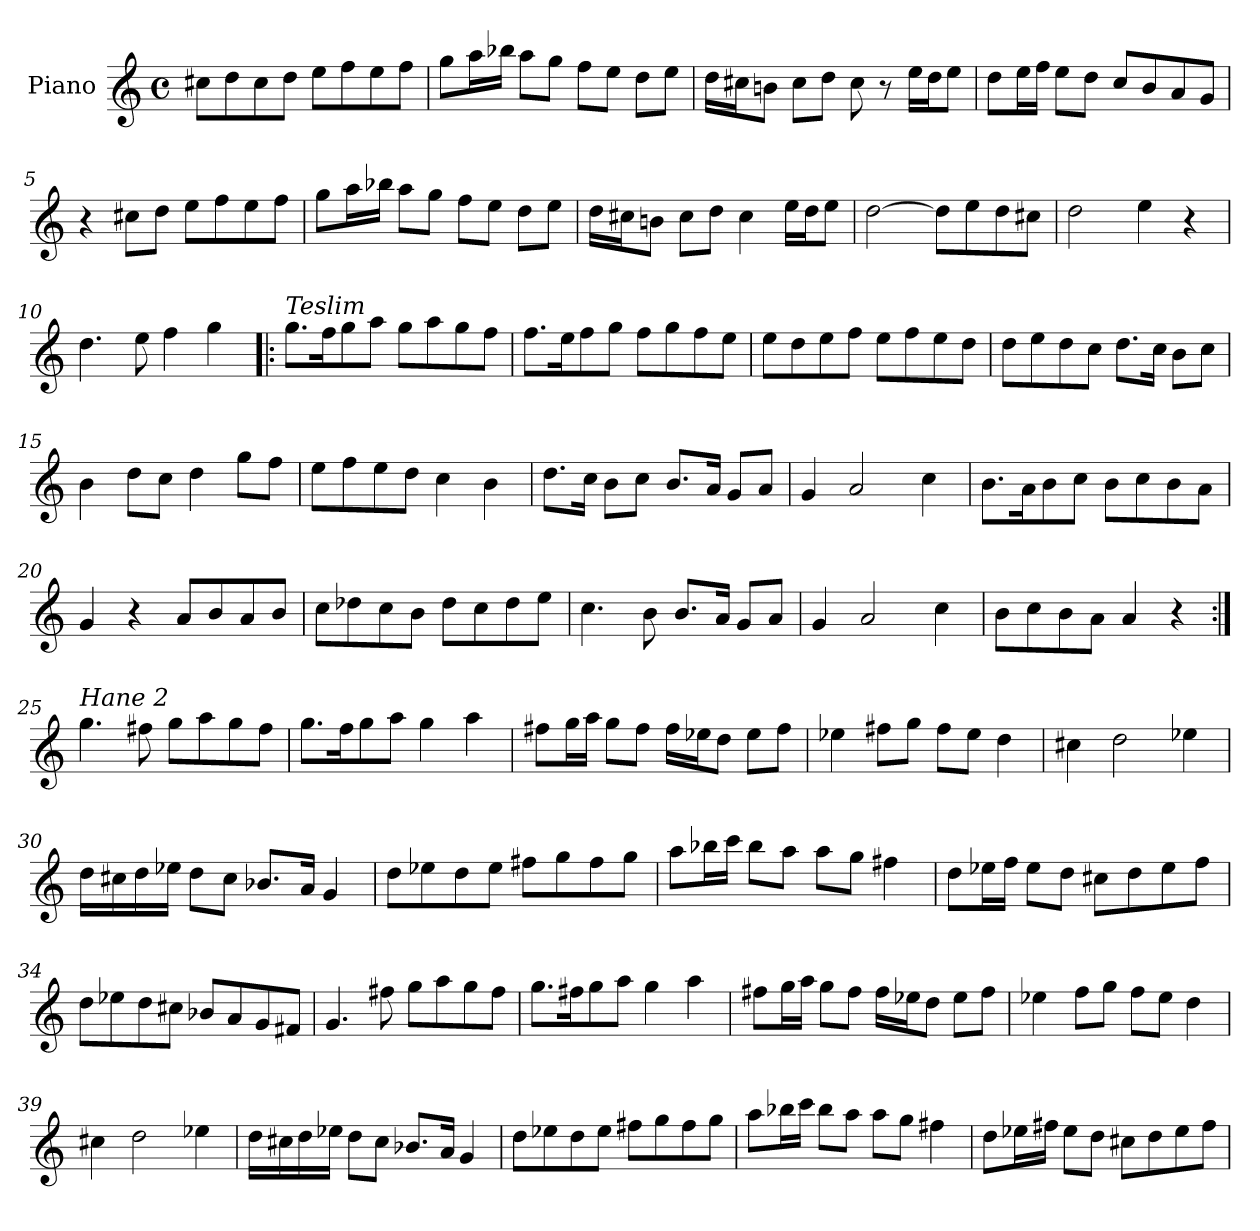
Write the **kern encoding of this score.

**kern
*part1
*staff1
*I"Piano
*I'Pno
*clefG2
*k[]
*M4/4
*met(c)
=1
8cc#X\L
8dd\
8cc#\
8dd\J
8ee\L
8ff\
8ee\
8ff\J
=2
8gg\L
16aa\L
16bb-X\JJ
8aa\L
8gg\J
8ff\L
8ee\J
8dd\L
8ee\J
=3
16dd\LL
16cc#X\J
8bn\J
8cc#\L
8dd\J
8cc#\
8r
16ee\LL
16dd\J
8ee\J
!!LO:LB:g=z
=4
8dd\L
16ee\L
16ff\JJ
8ee\L
8dd\J
8cc/L
8b/
8a/
8g/J
=5
4r
8cc#X\L
8dd\J
8ee\L
8ff\
8ee\
8ff\J
=6
8gg\L
16aa\L
16bb-X\JJ
8aa\L
8gg\J
8ff\L
8ee\J
8dd\L
8ee\J
=7
16dd\LL
16cc#X\J
8bn\J
8cc#\L
8dd\J
4cc#\
16ee\LL
16dd\J
8ee\J
!!LO:LB:g=z
=8
[2dd\
8dd\L]
8ee\
8dd\
8cc#X\J
=9
2dd\
4ee\
4r
=10
4.dd\
8ee\
4ff\
4gg\
=11!|:
!LO:TX:a:i:t=Teslim
8.gg\L
16ff\K
8gg\
8aa\J
8gg\L
8aa\
8gg\
8ff\J
=12
8.ff\L
16ee\K
8ff\
8gg\J
8ff\L
8gg\
8ff\
8ee\J
!!LO:LB:g=z
=13
8ee\L
8dd\
8ee\
8ff\J
8ee\L
8ff\
8ee\
8dd\J
=14
8dd\L
8ee\
8dd\
8cc\J
8.dd\L
16cc\Jk
8b\L
8cc\J
=15
4b\
8dd\L
8cc\J
4dd\
8gg\L
8ff\J
=16
8ee\L
8ff\
8ee\
8dd\J
4cc\
4b\
!!LO:LB:g=z
=17
8.dd\L
16cc\Jk
8b\L
8cc\J
8.b/L
16a/Jk
8g/L
8a/J
=18
4g/
2a/
4cc\
=19
8.b\L
16a\K
8b\
8cc\J
8b\L
8cc\
8b\
8a\J
=20
4g/
4r
8a/L
8b/
8a/
8b/J
=21
8cc\L
8dd-X\
8cc\
8b\J
8dd-\L
8cc\
8dd-\
8ee\J
!!LO:LB:g=z
=22
4.cc\
8b\
8.b/L
16a/Jk
8g/L
8a/J
=23
4g/
2a/
4cc\
=24
8b\L
8cc\
8b\
8a\J
4a/
4r
=25:|!
!LO:TX:a:i:t=Hane 2
4.gg\
8ff#X\
8gg\L
8aa\
8gg\
8ff#\J
=26
8.gg\L
16ff\K
8gg\
8aa\J
4gg\
4aa\
!!LO:LB:g=z
=27
8ff#X\L
16gg\L
16aa\JJ
8gg\L
8ff#\J
16ff#\LL
16ee-X\J
8dd\J
8ee-\L
8ff#\J
=28
4ee-X\
8ff#X\L
8gg\J
8ff#\L
8ee-\J
4dd\
=29
4cc#X\
2dd\
4ee-X\
=30
16dd\LL
16cc#X\
16dd\
16ee-X\JJ
8dd\L
8cc#\J
8.b-X/L
16a/Jk
4g/
!!LO:LB:g=z
=31
8dd\L
8ee-X\
8dd\
8ee-\J
8ff#X\L
8gg\
8ff#\
8gg\J
=32
8aa\L
16bb-X\L
16ccc\JJ
8bb-\L
8aa\J
8aa\L
8gg\J
4ff#X\
=33
8dd\L
16ee-X\L
16ff\JJ
8ee-\L
8dd\J
8cc#X\L
8dd\
8ee-\
8ff\J
=34
8dd\L
8ee-X\
8dd\
8cc#X\J
8b-X/L
8a/
8g/
8f#X/J
!!LO:LB:g=z
=35
4.g/
8ff#X\
8gg\L
8aa\
8gg\
8ff#\J
=36
8.gg\L
16ff#X\K
8gg\
8aa\J
4gg\
4aa\
=37
8ff#X\L
16gg\L
16aa\JJ
8gg\L
8ff#\J
16ff#\LL
16ee-X\J
8dd\J
8ee-\L
8ff#\J
=38
4ee-X\
8ff\L
8gg\J
8ff\L
8ee-\J
4dd\
=39
4cc#X\
2dd\
4ee-X\
!!LO:PB:g=z
=40
16dd\LL
16cc#X\
16dd\
16ee-X\JJ
8dd\L
8cc#\J
8.b-X/L
16a/Jk
4g/
=41
8dd\L
8ee-X\
8dd\
8ee-\J
8ff#X\L
8gg\
8ff#\
8gg\J
=42
8aa\L
16bb-X\L
16ccc\JJ
8bb-\L
8aa\J
8aa\L
8gg\J
4ff#X\
=43
8dd\L
16ee-X\L
16ff#X\JJ
8ee-\L
8dd\J
8cc#X\L
8dd\
8ee-\
8ff#\J
=
*-
